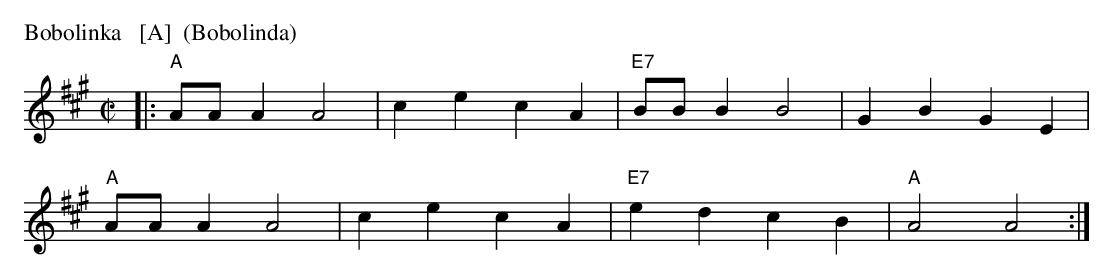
X:1
P: Bobolinka   [A]  (Bobolinda)
C:
M: C|
L: 1/8
K: A
|:\
"A"AAA2 A4 | c2e2 c2A2 | "E7"BBB2 B4 | G2B2 G2E2 |
"A"AAA2 A4 | c2e2 c2A2 | "E7"e2d2 c2B2 | "A"A4 A4 :|
